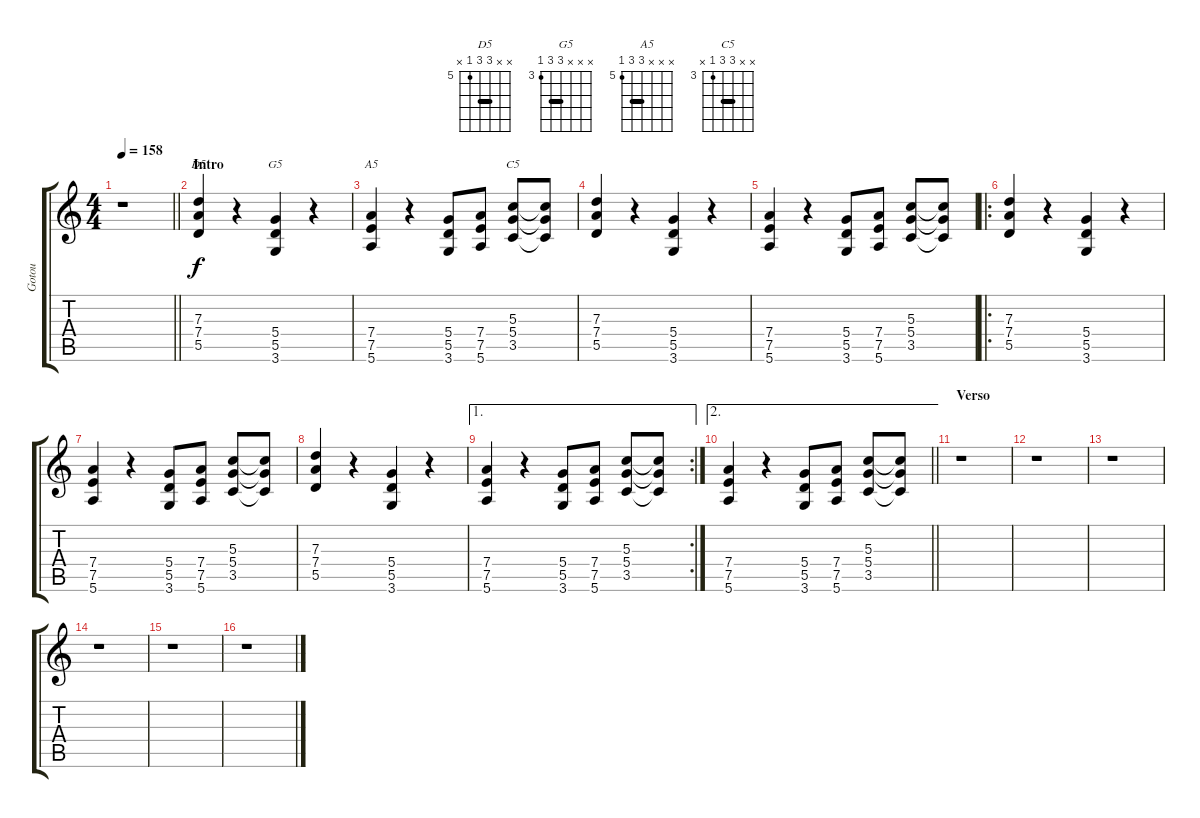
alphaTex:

\track ("Gotou" "Gotou") {instrument overdrivenguitar}
\staff {score tabs}
\tuning (E4 B3 G3 D3 A2 E2) {hide}
\chord ("D5" x x 7 7 5 x) {firstfret 5 barre 7}
\chord ("G5" x x x 5 5 3) {firstfret 3 barre 5}
\chord ("A5" x x x 7 7 5) {firstfret 5 barre 7}
\chord ("C5" x x 5 5 3 x) {firstfret 3 barre 5}
\ts (4 4)
\tempo 158
\clef g2
\barLineRight lightlight
\ks c
r.1{dy f instrument overdrivenguitar} |
\section ("" "Intro")
(7.3 7.4 5.5).4{ch "D5"} r.4 (5.4 5.5 3.6).4{ch "G5"} r.4 |
(7.4 7.5 5.6).4{ch "A5"} r.4 (5.4 5.5 3.6).8 (7.4 7.5 5.6).8 (5.3 5.4 3.5).8{ch "C5"} (5.3{t} 5.4{t} 3.5{t}).8 |
(7.3 7.4 5.5).4 r.4 (5.4 5.5 3.6).4 r.4 |
(7.4 7.5 5.6).4 r.4 (5.4 5.5 3.6).8 (7.4 7.5 5.6).8 (5.3 5.4 3.5).8 (5.3{t} 5.4{t} 3.5{t}).8 |
\ro
(7.3 7.4 5.5).4 r.4 (5.4 5.5 3.6).4 r.4 |
(7.4 7.5 5.6).4 r.4 (5.4 5.5 3.6).8 (7.4 7.5 5.6).8 (5.3 5.4 3.5).8 (5.3{t} 5.4{t} 3.5{t}).8 |
(7.3 7.4 5.5).4 r.4 (5.4 5.5 3.6).4 r.4 |
\ae 1
\rc 2
(7.4 7.5 5.6).4 r.4 (5.4 5.5 3.6).8 (7.4 7.5 5.6).8 (5.3 5.4 3.5).8 (5.3{t} 5.4{t} 3.5{t}).8 |
\ae 2
\barLineRight lightlight
(7.4 7.5 5.6).4 r.4 (5.4 5.5 3.6).8 (7.4 7.5 5.6).8 (5.3 5.4 3.5).8 (5.3{t} 5.4{t} 3.5{t}).8 |
\section ("" "Verso")
r.1 |
r.1 |
r.1 |
r.1 |
r.1 |
r.1
